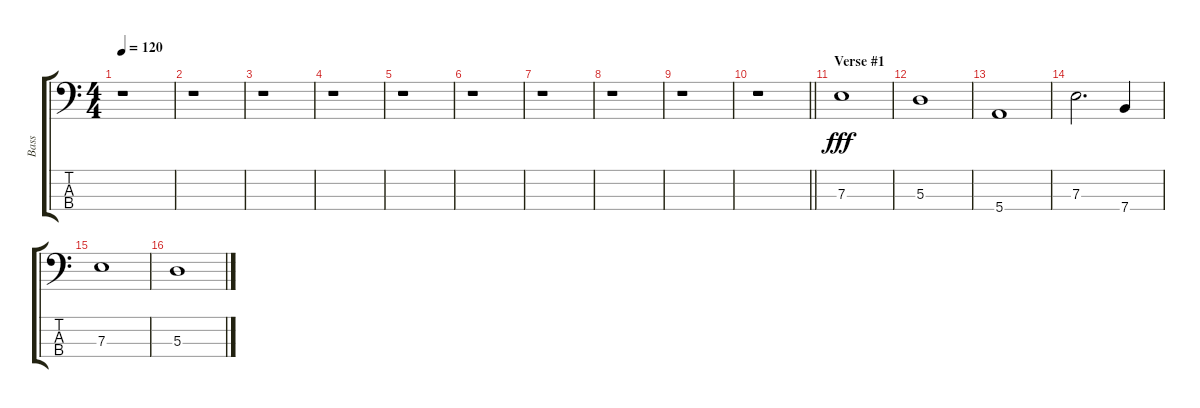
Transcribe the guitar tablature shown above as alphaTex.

\track ("Bass" "Bass") {instrument electricbasspick}
\staff {score tabs}
\tuning (G2 D2 A1 E1) {hide}
\ts (4 4)
\tempo 120
\clef f4
\ks c
r.1{dy fff instrument electricbasspick} |
r.1 |
r.1 |
r.1 |
r.1 |
r.1 |
r.1 |
r.1 |
r.1 |
\barLineRight lightlight
r.1 |
\section ("" "Verse #1")
7.3.1 |
5.3.1 |
5.4.1 |
7.3.2{d} 7.4.4 |
7.3.1 |
5.3.1
